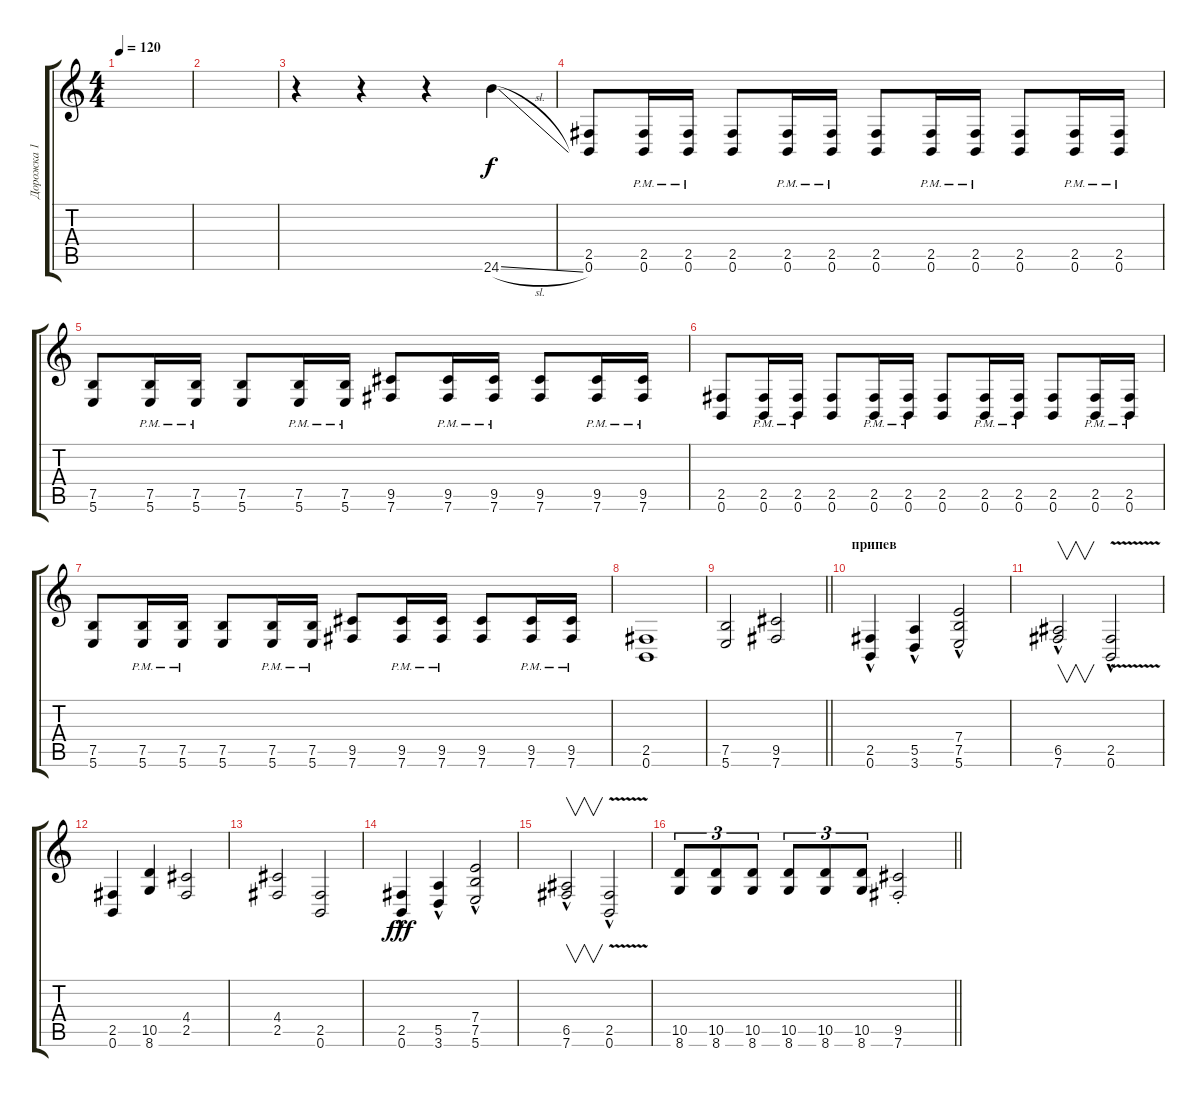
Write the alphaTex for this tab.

\track ("Дорожка 1" "Дорожка 1") {instrument distortionguitar}
\staff {score tabs}
\tuning (B3 Gb3 D3 A2 E2 B1) {hide}
\ts (4 4)
\tempo 120
\clef g2
\ks c
|
|
r.4 r.4 r.4 24.6{sl}.4 |
(2.5 0.6).8 (2.5{pm} 0.6{pm}).16 (2.5{pm} 0.6{pm}).16 (2.5 0.6).8 (2.5{pm} 0.6{pm}).16 (2.5{pm} 0.6{pm}).16 (2.5 0.6).8 (2.5{pm} 0.6{pm}).16 (2.5{pm} 0.6{pm}).16 (2.5 0.6).8 (2.5{pm} 0.6{pm}).16 (2.5{pm} 0.6{pm}).16 |
(7.5 5.6).8 (7.5{pm} 5.6{pm}).16 (7.5{pm} 5.6{pm}).16 (7.5 5.6).8 (7.5{pm} 5.6{pm}).16 (7.5{pm} 5.6{pm}).16 (9.5 7.6).8 (9.5{pm} 7.6{pm}).16 (9.5{pm} 7.6{pm}).16 (9.5 7.6).8 (9.5{pm} 7.6{pm}).16 (9.5{pm} 7.6{pm}).16 |
(2.5 0.6).8 (2.5{pm} 0.6{pm}).16 (2.5{pm} 0.6{pm}).16 (2.5 0.6).8 (2.5{pm} 0.6{pm}).16 (2.5{pm} 0.6{pm}).16 (2.5 0.6).8 (2.5{pm} 0.6{pm}).16 (2.5{pm} 0.6{pm}).16 (2.5 0.6).8 (2.5{pm} 0.6{pm}).16 (2.5{pm} 0.6{pm}).16 |
(7.5 5.6).8 (7.5{pm} 5.6{pm}).16 (7.5{pm} 5.6{pm}).16 (7.5 5.6).8 (7.5{pm} 5.6{pm}).16 (7.5{pm} 5.6{pm}).16 (9.5 7.6).8 (9.5{pm} 7.6{pm}).16 (9.5{pm} 7.6{pm}).16 (9.5 7.6).8 (9.5{pm} 7.6{pm}).16 (9.5{pm} 7.6{pm}).16 |
(2.5 0.6).1 |
\barLineRight lightlight
(7.5 5.6).2 (9.5 7.6).2 |
\section ("" "припев")
(2.5 0.6{hac}).4 (5.5 3.6{hac}).4 (7.4 7.5 5.6{hac}).2 |
(6.5{hac} 7.6{hac}).2{v} (2.5{v hac} 0.6{hac}).2 |
(2.5 0.6).4 (10.5 8.6).4 (4.4 2.5).2{dy f} |
(4.4 2.5).2 (2.5 0.6).2 |
(2.5 0.6{hac}).4{dy fff} (5.5 3.6{hac}).4 (7.4 7.5 5.6{hac}).2 |
(6.5{hac} 7.6{hac}).2{v} (2.5{v hac} 0.6{hac}).2 |
\barLineRight lightlight
(10.5 8.6).8{tu (3 2)} (10.5 8.6).8{tu (3 2)} (10.5 8.6).8{tu (3 2)} (10.5 8.6).8{tu (3 2)} (10.5 8.6).8{tu (3 2)} (10.5 8.6).8{tu (3 2)} (9.5{st} 7.6{st}).2
